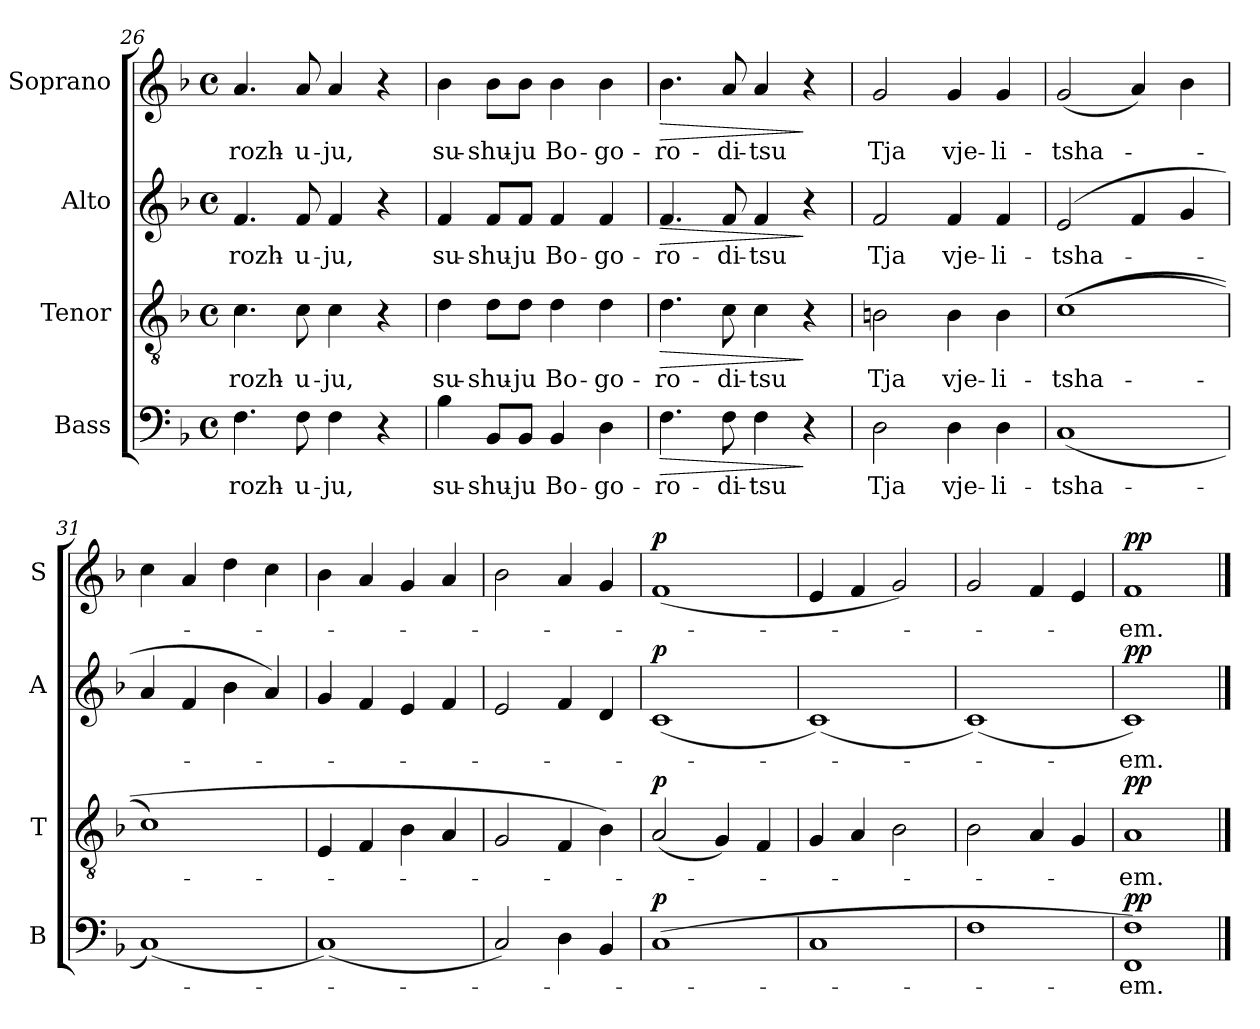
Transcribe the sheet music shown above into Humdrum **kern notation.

**kern	**text	**dynam	**kern	**text	**dynam	**kern	**text	**dynam	**kern	**text	**dynam
*part4	*part4	*part4	*part3	*part3	*part3	*part2	*part2	*part2	*part1	*part1	*part1
*staff4	*staff4	*staff4	*staff3	*staff3	*staff3	*staff2	*staff2	*staff2	*staff1	*staff1	*staff1
*I"Bass	*	*	*I"Tenor	*	*	*I"Alto	*	*	*I"Soprano	*	*
*I'B	*	*	*I'T	*	*	*I'A	*	*	*I'S	*	*
*clefF4	*	*	*clefGv2	*	*	*clefG2	*	*	*clefG2	*	*
*k[b-]	*	*	*k[b-]	*	*	*k[b-]	*	*	*k[b-]	*	*
*F:	*	*	*F:	*	*	*F:	*	*	*F:	*	*
*M4/4	*	*	*M4/4	*	*	*M4/4	*	*	*M4/4	*	*
*met(c)	*	*	*met(c)	*	*	*met(c)	*	*	*met(c)	*	*
=26	=26	=26	=26	=26	=26	=26	=26	=26	=26	=26	=26
4.F\	rozh-	.	4.c\	rozh-	.	4.f/	rozh-	.	4.a/	rozh-	.
8F\	-u-	.	8c\	-u-	.	8f/	-u-	.	8a/	-u-	.
4F\	-ju,	.	4c\	-ju,	.	4f/	-ju,	.	4a/	-ju,	.
4r	.	.	4r	.	.	4r	.	.	4r	.	.
=27	=27	=27	=27	=27	=27	=27	=27	=27	=27	=27	=27
4B-\	su-	.	4d\	su-	.	4f/	su-	.	4b-\	su-	.
8BB-/L	-shu-	.	8d\L	-shu-	.	8f/L	-shu-	.	8b-\L	-shu-	.
8BB-/J	-ju	.	8d\J	-ju	.	8f/J	-ju	.	8b-\J	-ju	.
4BB-/	Bo-	.	4d\	Bo-	.	4f/	Bo-	.	4b-\	Bo-	.
4D\	-go-	.	4d\	-go-	.	4f/	-go-	.	4b-\	-go-	.
!!LO:LB:g=z
=28	=28	=28	=28	=28	=28	=28	=28	=28	=28	=28	=28
!	!	!LO:HP:b	!	!	!LO:HP:b	!	!	!LO:HP:b	!	!	!LO:HP:b
4.F\	-ro-	>	4.d\	-ro-	>	4.f/	-ro-	>	4.b-\	-ro-	>
8F\	-di-	.	8c\	-di-	.	8f/	-di-	.	8a/	-di-	.
4F\	-tsu	.	4c\	-tsu	.	4f/	-tsu	.	4a/	-tsu	.
4r	.	]	4r	.	]	4r	.	]	4r	.	]
=29	=29	=29	=29	=29	=29	=29	=29	=29	=29	=29	=29
2D\	Tja	.	2Bn\	Tja	.	2f/	Tja	.	2g/	Tja	.
4D\	vje-	.	4B\	vje-	.	4f/	vje-	.	4g/	vje-	.
4D\	-li-	.	4B\	-li-	.	4f/	-li-	.	4g/	-li-	.
=30	=30	=30	=30	=30	=30	=30	=30	=30	=30	=30	=30
(1C	-tsha-	.	((1c	-tsha-	.	(2e/	-tsha-	.	(2g/	-tsha-	.
.	.	.	.	.	.	4f/	.	.	4a/)	.	.
.	.	.	.	.	.	4g/	.	.	4b-\	.	.
=31	=31	=31	=31	=31	=31	=31	=31	=31	=31	=31	=31
(1C)	.	.	1c)	.	.	4a/	.	.	4cc\	.	.
.	.	.	.	.	.	4f/	.	.	4a/	.	.
.	.	.	.	.	.	4b-\	.	.	4dd\	.	.
.	.	.	.	.	.	4a/)	.	.	4cc\	.	.
=32	=32	=32	=32	=32	=32	=32	=32	=32	=32	=32	=32
(1C)	.	.	4E/	.	.	4g/	.	.	4b-\	.	.
.	.	.	4F/	.	.	4f/	.	.	4a/	.	.
.	.	.	4B-\	.	.	4e/	.	.	4g/	.	.
.	.	.	4A/	.	.	4f/	.	.	4a/	.	.
=33	=33	=33	=33	=33	=33	=33	=33	=33	=33	=33	=33
2C/)	.	.	2G/	.	.	2e/	.	.	2b-\	.	.
4D\	.	.	4F/	.	.	4f/	.	.	4a/	.	.
4BB-/	.	.	4B-\)	.	.	4d/	.	.	4g/	.	.
!!LO:PB:g=z
=34	=34	=34	=34	=34	=34	=34	=34	=34	=34	=34	=34
!	!	!LO:DY:b	!	!	!LO:DY:b	!	!	!LO:DY:b	!	!	!LO:DY:b
(1C	.	p	(2A/	.	p	(1c	.	p	(1f	.	p
.	.	.	4G/)	.	.	.	.	.	.	.	.
.	.	.	4F/	.	.	.	.	.	.	.	.
=35	=35	=35	=35	=35	=35	=35	=35	=35	=35	=35	=35
1C	.	.	4G/	.	.	(1c)	.	.	4e/	.	.
.	.	.	4A/	.	.	.	.	.	4f/	.	.
.	.	.	2B-\	.	.	.	.	.	2g/)	.	.
=36	=36	=36	=36	=36	=36	=36	=36	=36	=36	=36	=36
1F	.	.	2B-\	.	.	(1c)	.	.	2g/	.	.
.	.	.	4A/	.	.	.	.	.	4f/	.	.
.	.	.	4G/	.	.	.	.	.	4e/	.	.
=37	=37	=37	=37	=37	=37	=37	=37	=37	=37	=37	=37
!	!	!LO:DY:b	!	!	!LO:DY:b	!	!	!LO:DY:b	!	!	!LO:DY:b
1FF 1F)	-em.	pp	1A	-em.	pp	1c)	-em.	pp	1f	-em.	pp
==	==	==	==	==	==	==	==	==	==	==	==
*-	*-	*-	*-	*-	*-	*-	*-	*-	*-	*-	*-
